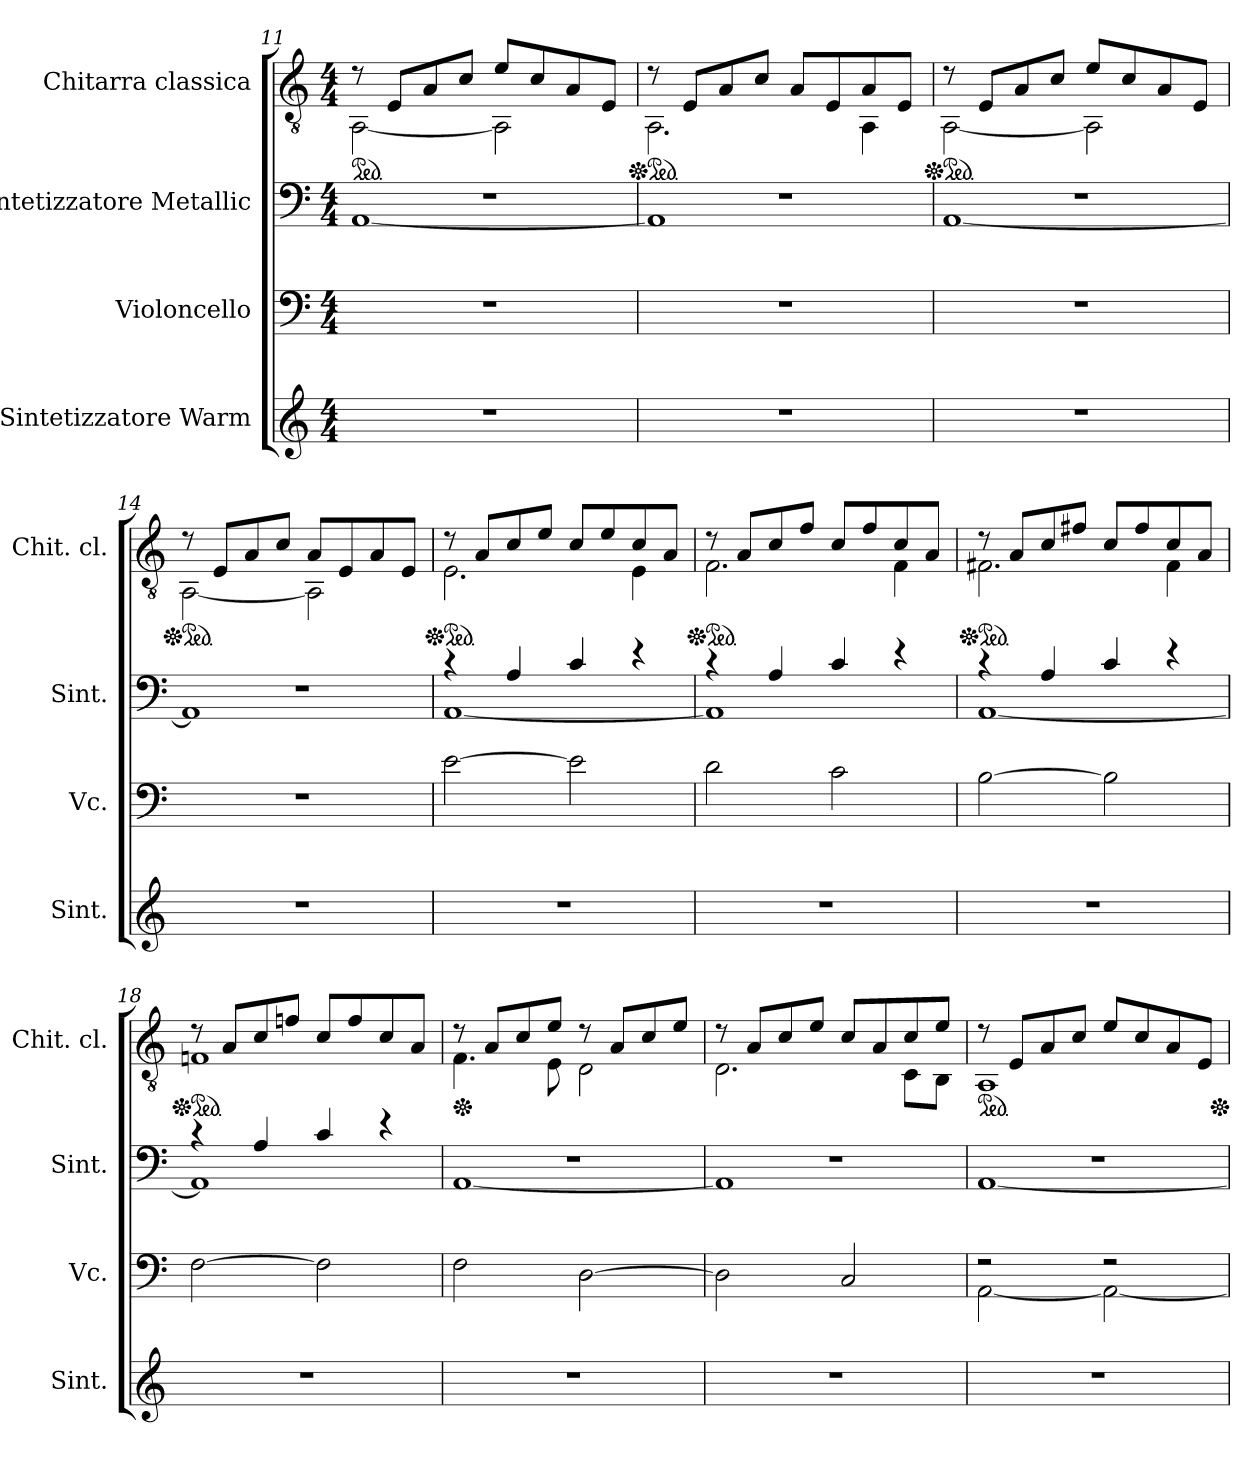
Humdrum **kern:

**kern	**kern	**kern	**kern
*part4	*part3	*part2	*part1
*staff4	*staff3	*staff2	*staff1
*I"Sintetizzatore Warm	*I"Violoncello	*I"Sintetizzatore Metallic	*I"Chitarra classica
*I'Sint.	*I'Vc.	*I'Sint.	*I'Chit. cl.
*clefG2	*clefF4	*clefF4	*clefGv2
*k[]	*k[]	*k[]	*k[]
*M4/4	*M4/4	*M4/4	*M4/4
=11	=11	=11	=11
*	*	*^	*
*	*	*	*	*ped
*	*	*	*	*^
1r	1r	1r	[1AA	8r	[2AA\
.	.	.	.	8E/L	.
.	.	.	.	8A/	.
.	.	.	.	8c/J	.
.	.	.	.	8e/L	2AA\]
.	.	.	.	8c/	.
.	.	.	.	8A/	.
.	.	.	.	8E/J	.
=12	=12	=12	=12	=12	=12
*	*	*	*	*Xped	*
*	*	*	*	*ped	*
1r	1r	1r	1AA]	8r	2.AA\
.	.	.	.	8E/L	.
.	.	.	.	8A/	.
.	.	.	.	8c/J	.
.	.	.	.	8A/L	.
.	.	.	.	8E/	.
.	.	.	.	8A/	4AA\
.	.	.	.	8E/J	.
!!LO:LB:g=z	!!
=13	=13	=13	=13	=13	=13
*	*	*	*	*Xped	*
*	*	*	*	*ped	*
1r	1r	1r	[1AA	8r	[2AA\
.	.	.	.	8E/L	.
.	.	.	.	8A/	.
.	.	.	.	8c/J	.
.	.	.	.	8e/L	2AA\]
.	.	.	.	8c/	.
.	.	.	.	8A/	.
.	.	.	.	8E/J	.
=14	=14	=14	=14	=14	=14
*	*	*	*	*Xped	*
*	*	*	*	*ped	*
1r	1r	1r	1AA]	8r	[2AA\
.	.	.	.	8E/L	.
.	.	.	.	8A/	.
.	.	.	.	8c/J	.
.	.	.	.	8A/L	2AA\]
.	.	.	.	8E/	.
.	.	.	.	8A/	.
.	.	.	.	8E/J	.
=15	=15	=15	=15	=15	=15
*	*	*	*	*Xped	*
*	*	*	*	*ped	*
1r	[2e\	4r	[1AA	8r	2.E\
.	.	.	.	8A/L	.
.	.	4A/	.	8c/	.
.	.	.	.	8e/J	.
.	2e\]	4c/	.	8c/L	.
.	.	.	.	8e/	.
.	.	4r	.	8c/	4E\
.	.	.	.	8A/J	.
=16	=16	=16	=16	=16	=16
*	*	*	*	*Xped	*
*	*	*	*	*ped	*
1r	2d\	4r	1AA]	8r	2.F\
.	.	.	.	8A/L	.
.	.	4A/	.	8c/	.
.	.	.	.	8f/J	.
.	2c\	4c/	.	8c/L	.
.	.	.	.	8f/	.
.	.	4r	.	8c/	4F\
.	.	.	.	8A/J	.
!!LO:PB:g=z	!!
=17	=17	=17	=17	=17	=17
*	*	*	*	*Xped	*
*	*	*	*	*ped	*
1r	[2B\	4r	[1AA	8r	2.F#X\
.	.	.	.	8A/L	.
.	.	4A/	.	8c/	.
.	.	.	.	8f#X/J	.
.	2B\]	4c/	.	8c/L	.
.	.	.	.	8f#/	.
.	.	4r	.	8c/	4F#\
.	.	.	.	8A/J	.
=18	=18	=18	=18	=18	=18
*	*	*	*	*Xped	*
*	*	*	*	*ped	*
1r	[2F\	4r	1AA]	8r	1Fn
.	.	.	.	8A/L	.
.	.	4A/	.	8c/	.
.	.	.	.	8fn/J	.
.	2F\]	4c/	.	8c/L	.
.	.	.	.	8f/	.
.	.	4r	.	8c/	.
.	.	.	.	8A/J	.
=19	=19	=19	=19	=19	=19
*	*	*	*	*Xped	*
1r	2F\	1r	[1AA	8r	4.F\
.	.	.	.	8A/L	.
.	.	.	.	8c/	.
.	.	.	.	8e/J	8E\
.	[2D\	.	.	8r	2D\
.	.	.	.	8A/L	.
.	.	.	.	8c/	.
.	.	.	.	8e/J	.
=20	=20	=20	=20	=20	=20
1r	2D\]	1r	1AA]	8r	2.D\
.	.	.	.	8A/L	.
.	.	.	.	8c/	.
.	.	.	.	8e/J	.
.	2C/	.	.	8c/L	.
.	.	.	.	8A/	.
.	.	.	.	8c/	8C\L
.	.	.	.	8e/J	8BB\J
!!LO:LB:g=z	!!
=21	=21	=21	=21	=21	=21
*	*^	*	*	*	*
*	*	*	*	*	*ped	*
1r	2r	[2AA\	1r	[1AA	8r	1AA
.	.	.	.	.	8E/L	.
.	.	.	.	.	8A/	.
.	.	.	.	.	8c/J	.
.	2r	2AA\_	.	.	8e/L	.
.	.	.	.	.	8c/	.
.	.	.	.	.	8A/	.
.	.	.	.	.	8E/J	.
*	*v	*v	*	*	*v	*v
*	*	*v	*v	*
*	*	*	*Xped
=	=	=	=
*-	*-	*-	*-
